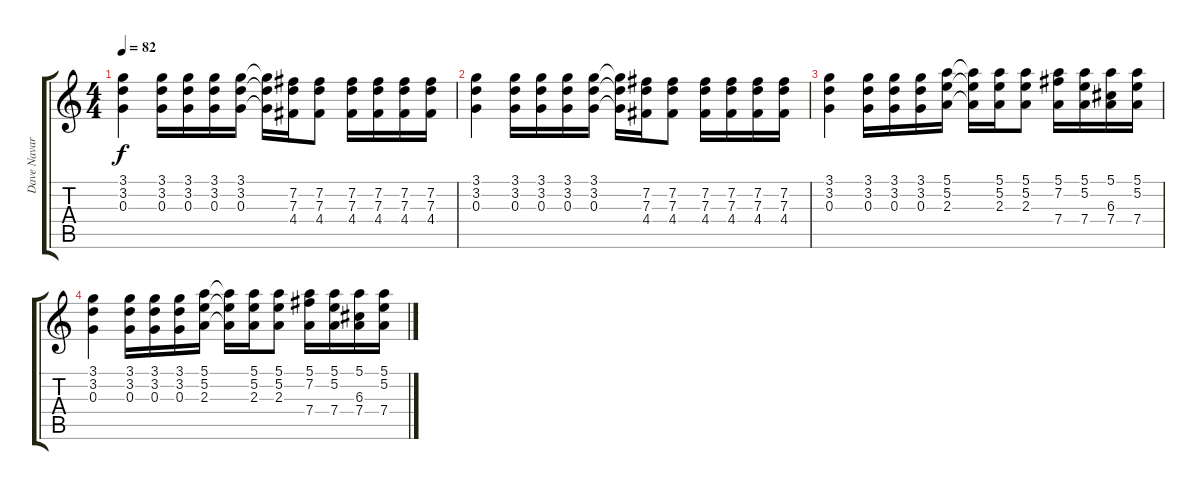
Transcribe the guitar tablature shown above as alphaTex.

\track ("Dave Navarro" "Dave Navar") {instrument electricguitarclean}
\staff {score tabs}
\tuning (E4 B3 G3 D3 A2 E2) {hide}
\ts (4 4)
\tempo 82
\clef g2
\ks c
(3.1 3.2 0.3).4{dy f} (3.1 3.2 0.3).16 (3.1 3.2 0.3).16 (3.1 3.2 0.3).16 (3.1 3.2 0.3).16 (3.1{t} 3.2{t} 0.3{t}).16 (7.2 7.3 4.4).16 (7.2 7.3 4.4).8 (7.2 7.3 4.4).16 (7.2 7.3 4.4).16 (7.2 7.3 4.4).16 (7.2 7.3 4.4).16 |
(3.1 3.2 0.3).4 (3.1 3.2 0.3).16 (3.1 3.2 0.3).16 (3.1 3.2 0.3).16 (3.1 3.2 0.3).16 (3.1{t} 3.2{t} 0.3{t}).16 (7.2 7.3 4.4).16 (7.2 7.3 4.4).8 (7.2 7.3 4.4).16 (7.2 7.3 4.4).16 (7.2 7.3 4.4).16 (7.2 7.3 4.4).16 |
(3.1 3.2 0.3).4 (3.1 3.2 0.3).16 (3.1 3.2 0.3).16 (3.1 3.2 0.3).16 (5.1 5.2 2.3).16 (5.1{t} 5.2{t} 2.3{t}).16 (5.1 5.2 2.3).16 (5.1 5.2 2.3).8 (5.1 7.2 7.4).16 (5.1 5.2 7.4).16 (5.1 6.3 7.4).16 (5.1 5.2 7.4).16 |
(3.1 3.2 0.3).4 (3.1 3.2 0.3).16 (3.1 3.2 0.3).16 (3.1 3.2 0.3).16 (5.1 5.2 2.3).16 (5.1{t} 5.2{t} 2.3{t}).16 (5.1 5.2 2.3).16 (5.1 5.2 2.3).8 (5.1 7.2 7.4).16 (5.1 5.2 7.4).16 (5.1 6.3 7.4).16 (5.1 5.2 7.4).16
